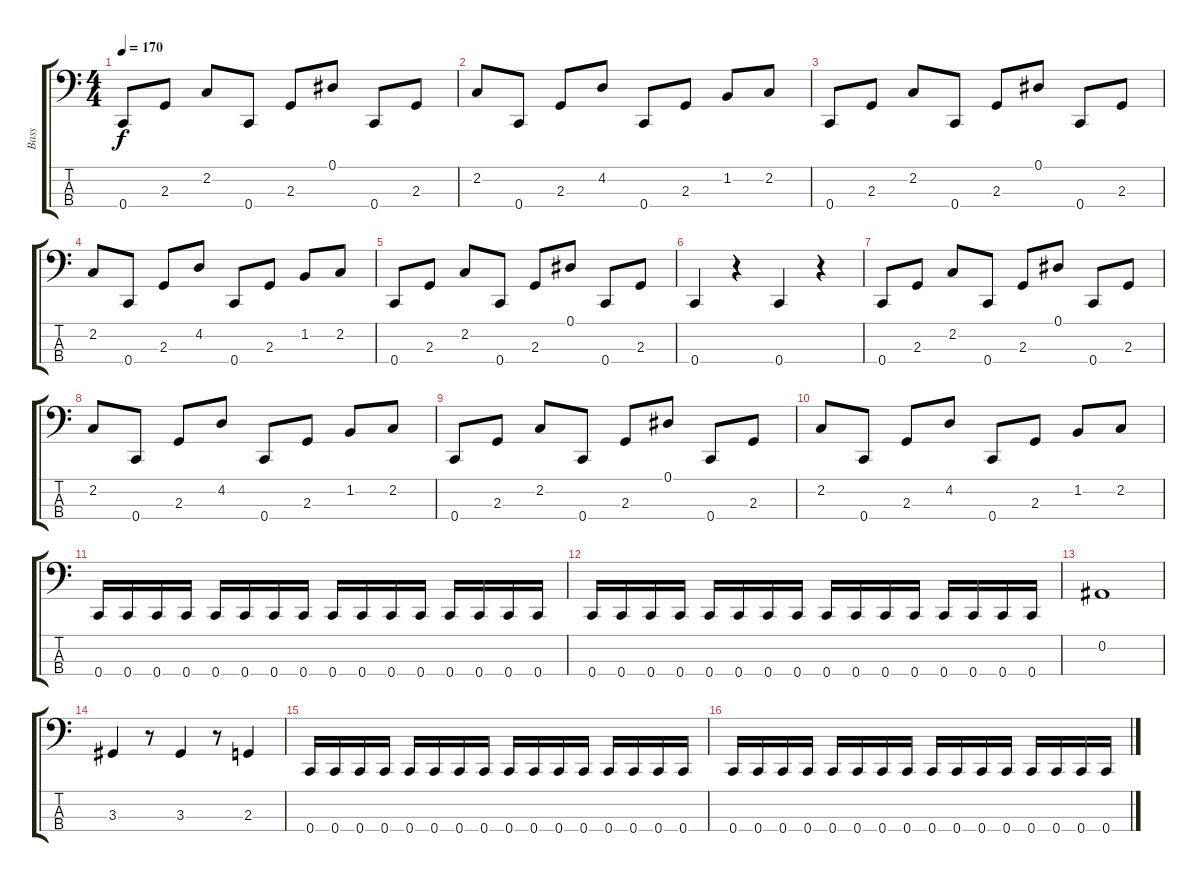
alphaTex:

\track ("Bass" "Bass") {instrument electricbasspick}
\staff {score tabs}
\tuning (Eb2 Bb1 F1 C1) {hide}
\ts (4 4)
\tempo 170
\clef f4
\ks c
0.4.8{dy f} 2.3.8 2.2.8 0.4.8 2.3.8 0.1.8 0.4.8 2.3.8 |
2.2.8 0.4.8 2.3.8 4.2.8 0.4.8 2.3.8 1.2.8 2.2.8 |
0.4.8 2.3.8 2.2.8 0.4.8 2.3.8 0.1.8 0.4.8 2.3.8 |
2.2.8 0.4.8 2.3.8 4.2.8 0.4.8 2.3.8 1.2.8 2.2.8 |
0.4.8 2.3.8 2.2.8 0.4.8 2.3.8 0.1.8 0.4.8 2.3.8 |
0.4.4 r.4 0.4.4 r.4 |
0.4.8 2.3.8 2.2.8 0.4.8 2.3.8 0.1.8 0.4.8 2.3.8 |
2.2.8 0.4.8 2.3.8 4.2.8 0.4.8 2.3.8 1.2.8 2.2.8 |
0.4.8 2.3.8 2.2.8 0.4.8 2.3.8 0.1.8 0.4.8 2.3.8 |
2.2.8 0.4.8 2.3.8 4.2.8 0.4.8 2.3.8 1.2.8 2.2.8 |
0.4.16 0.4.16 0.4.16 0.4.16 0.4.16 0.4.16 0.4.16 0.4.16 0.4.16 0.4.16 0.4.16 0.4.16 0.4.16 0.4.16 0.4.16 0.4.16 |
0.4.16 0.4.16 0.4.16 0.4.16 0.4.16 0.4.16 0.4.16 0.4.16 0.4.16 0.4.16 0.4.16 0.4.16 0.4.16 0.4.16 0.4.16 0.4.16 |
0.2.1 |
3.3.4 r.8 3.3.4 r.8 2.3.4 |
0.4.16 0.4.16 0.4.16 0.4.16 0.4.16 0.4.16 0.4.16 0.4.16 0.4.16 0.4.16 0.4.16 0.4.16 0.4.16 0.4.16 0.4.16 0.4.16 |
0.4.16 0.4.16 0.4.16 0.4.16 0.4.16 0.4.16 0.4.16 0.4.16 0.4.16 0.4.16 0.4.16 0.4.16 0.4.16 0.4.16 0.4.16 0.4.16
